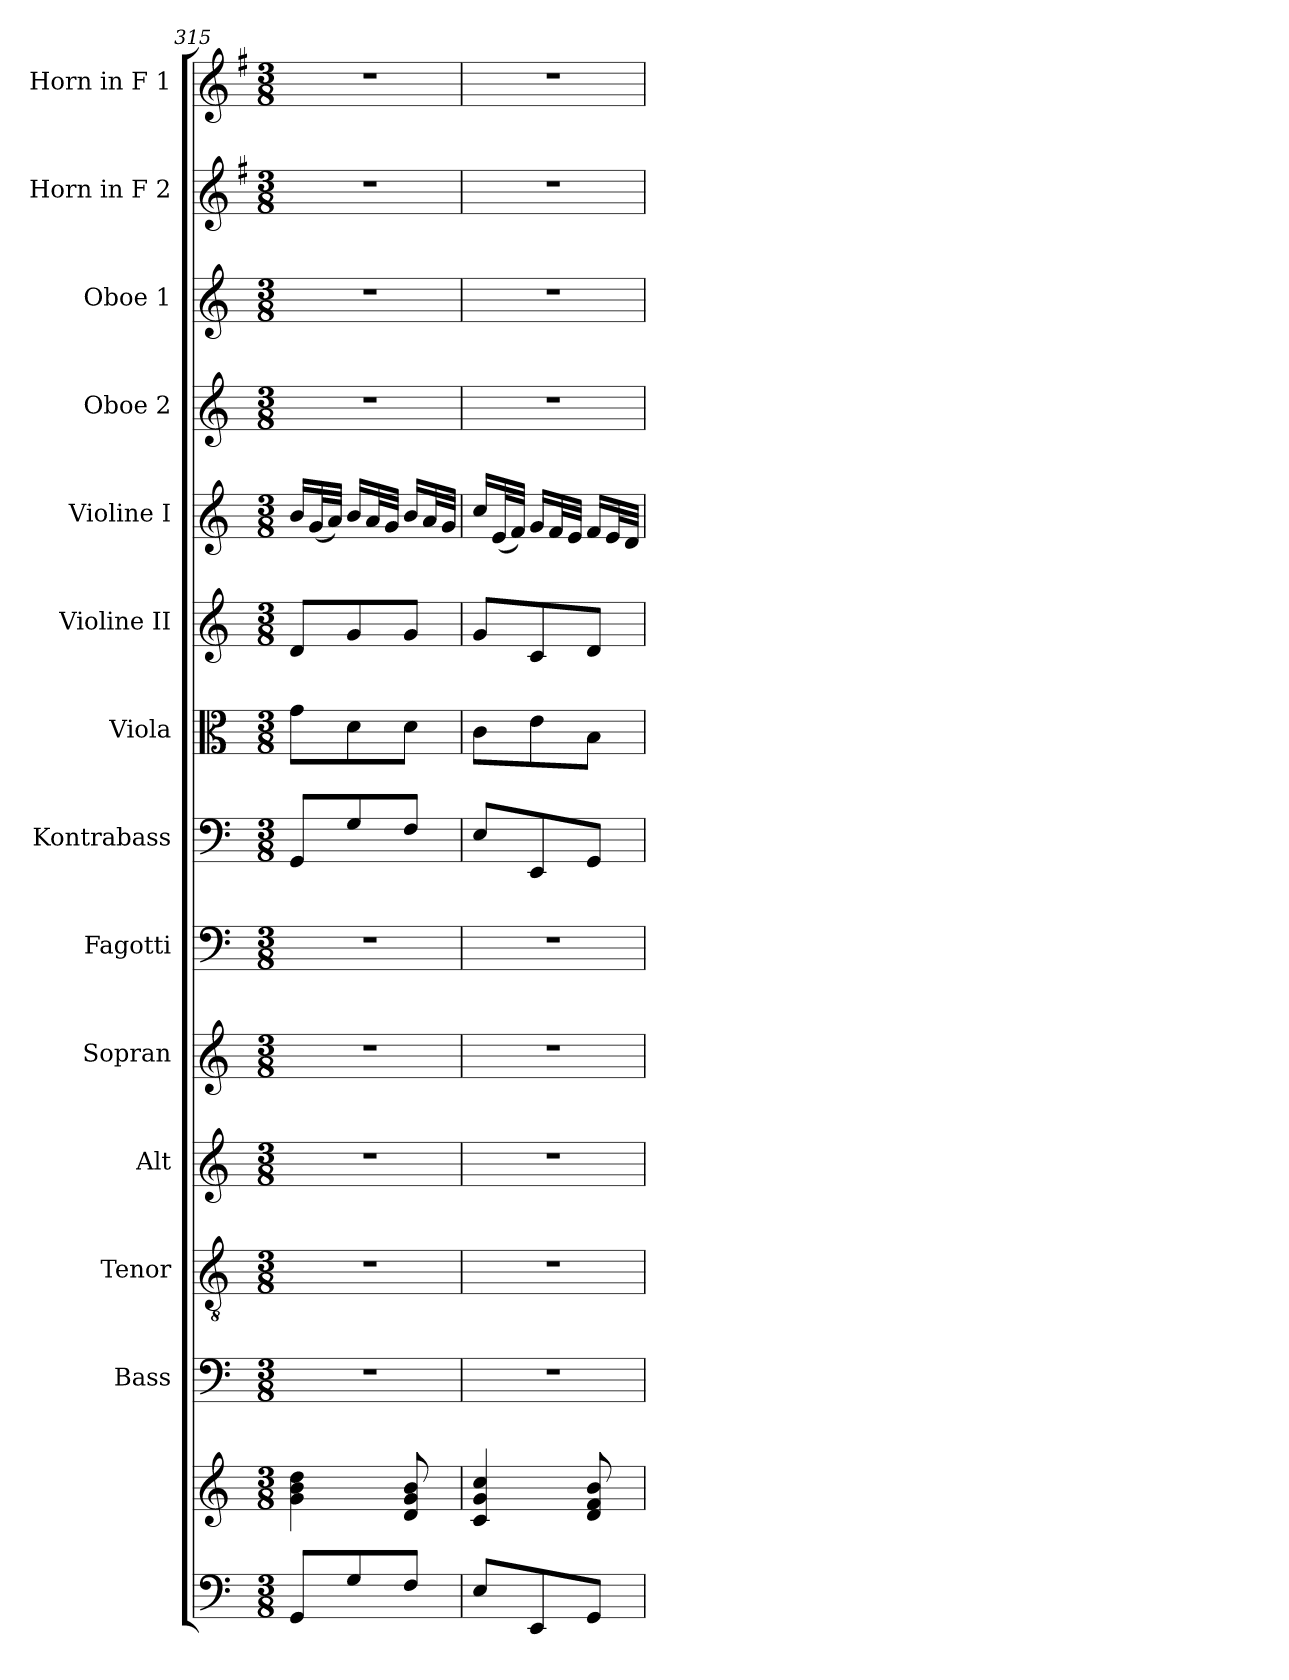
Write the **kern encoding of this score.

**kern	**kern	**kern	**kern	**kern	**kern	**kern	**kern	**kern	**kern	**kern	**kern	**kern	**kern	**kern
*part14	*part14	*part13	*part12	*part11	*part10	*part9	*part8	*part7	*part6	*part5	*part4	*part3	*part2	*part1
*staff15	*staff14	*staff13	*staff12	*staff11	*staff10	*staff9	*staff8	*staff7	*staff6	*staff5	*staff4	*staff3	*staff2	*staff1
*	*	*I"Bass	*I"Tenor	*I"Alt	*I"Sopran	*I"Fagotti	*I"Kontrabass	*I"Viola	*I"Violine II	*I"Violine I	*I"Oboe 2	*I"Oboe 1	*I"Horn in F 2	*I"Horn in F 1
*	*	*I'B.	*I'T.	*I'A.	*I'S.	*I'Fg.	*I'Kb.	*I'Vla.	*I'Vl. II	*I'Vl. I	*I'Ob. 2	*I'Ob. 1	*	*
!!LO:PB:g=z
*clefF4	*clefG2	*clefF4	*clefGv2	*clefG2	*clefG2	*clefF4	*clefF4	*clefC3	*clefG2	*clefG2	*clefG2	*clefG2	*clefG2	*clefG2
*	*	*	*	*	*	*	*ITrd7c12	*	*	*	*	*	*ITrd4c7	*ITrd4c7
*k[]	*k[]	*k[]	*k[]	*k[]	*k[]	*k[]	*k[]	*k[]	*k[]	*k[]	*k[]	*k[]	*k[]	*k[]
*C:	*C:	*C:	*C:	*C:	*C:	*C:	*C:	*C:	*C:	*C:	*C:	*C:	*C:	*C:
*M3/8	*M3/8	*M3/8	*M3/8	*M3/8	*M3/8	*M3/8	*M3/8	*M3/8	*M3/8	*M3/8	*M3/8	*M3/8	*M3/8	*M3/8
=315	=315	=315	=315	=315	=315	=315	=315	=315	=315	=315	=315	=315	=315	=315
8GG/L	4g\ 4b\ 4dd\	4.r	4.r	4.r	4.r	4.r	8GGG/L	8g\L	8d/L	16b/LL	4.r	4.r	4.r	4.r
.	.	.	.	.	.	.	.	.	.	(<32g/L	.	.	.	.
.	.	.	.	.	.	.	.	.	.	32a/JJJ)	.	.	.	.
8G/	.	.	.	.	.	.	8GG/	8d\	8g/	16b/LL	.	.	.	.
.	.	.	.	.	.	.	.	.	.	32a/L	.	.	.	.
.	.	.	.	.	.	.	.	.	.	32g/JJJ	.	.	.	.
8F/J	8d/ 8g/ 8b/	.	.	.	.	.	8FF/J	8d\J	8g/J	16b/LL	.	.	.	.
.	.	.	.	.	.	.	.	.	.	32a/L	.	.	.	.
.	.	.	.	.	.	.	.	.	.	32g/JJJ	.	.	.	.
=316	=316	=316	=316	=316	=316	=316	=316	=316	=316	=316	=316	=316	=316	=316
8E/L	4c/ 4g/ 4cc/	4.r	4.r	4.r	4.r	4.r	8EE/L	8c\L	8g/L	16cc/LL	4.r	4.r	4.r	4.r
.	.	.	.	.	.	.	.	.	.	(<32e/L	.	.	.	.
.	.	.	.	.	.	.	.	.	.	32f/JJJ)	.	.	.	.
8EE/	.	.	.	.	.	.	8EEE/	8e\	8c/	16g/LL	.	.	.	.
.	.	.	.	.	.	.	.	.	.	32f/L	.	.	.	.
.	.	.	.	.	.	.	.	.	.	32e/JJJ	.	.	.	.
8GG/J	8d/ 8f/ 8b/	.	.	.	.	.	8GGG/J	8B\J	8d/J	16f/LL	.	.	.	.
.	.	.	.	.	.	.	.	.	.	32e/L	.	.	.	.
.	.	.	.	.	.	.	.	.	.	32d/JJJ	.	.	.	.
=	=	=	=	=	=	=	=	=	=	=	=	=	=	=
*-	*-	*-	*-	*-	*-	*-	*-	*-	*-	*-	*-	*-	*-	*-
